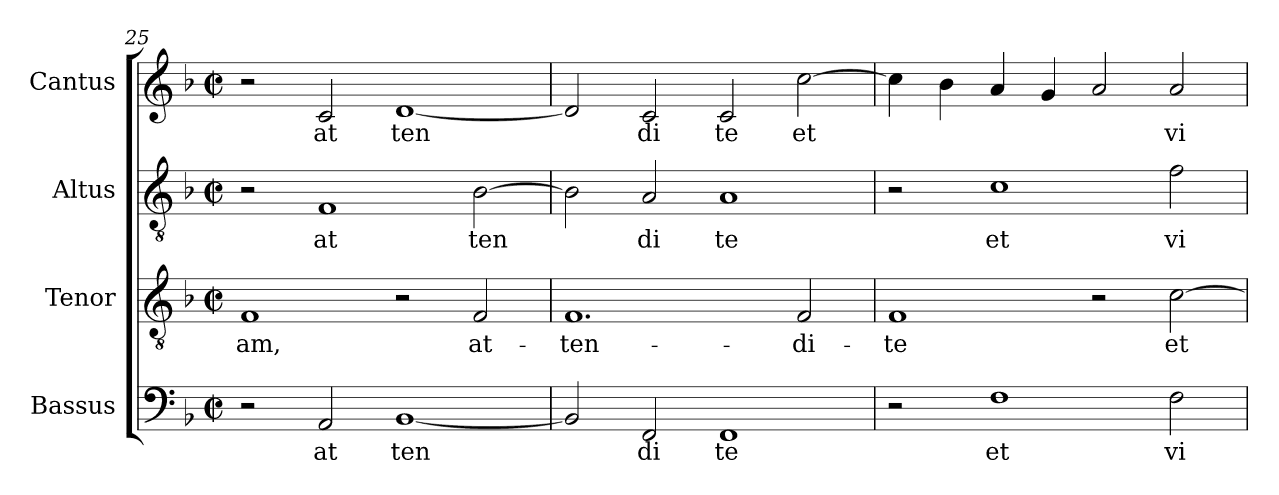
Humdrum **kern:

**kern	**text	**kern	**text	**kern	**text	**kern	**text
*part4	*part4	*part3	*part3	*part2	*part2	*part1	*part1
*staff4	*staff4	*staff3	*staff3	*staff2	*staff2	*staff1	*staff1
*I"Bassus	*	*I"Tenor	*	*I"Altus	*	*I"Cantus	*
*clefF4	*	*clefGv2	*	*clefGv2	*	*clefG2	*
*k[b-]	*	*k[b-]	*	*k[b-]	*	*k[b-]	*
*F:	*	*F:	*	*F:	*	*F:	*
*M2/2	*	*M2/2	*	*M2/2	*	*M2/2	*
*met(c|)	*	*met(c|)	*	*met(c|)	*	*met(c|)	*
=25	=25	=25	=25	=25	=25	=25	=25
!	!	!	!LO:LY:b:cj	!	!	!	!
2r	.	1F	-am,	2r	.	2r	.
!	!LO:LY:b:cj	!	!	!	!LO:LY:b:cj	!	!LO:LY:b:cj
2AA/	at	.	.	1F	at	2c/	at
!	!LO:LY:b:cj	!	!	!	!	!	!LO:LY:b:cj
[<1BB-	ten	2r	.	.	.	[<1d	ten
!	!	!	!LO:LY:b:cj	!	!LO:LY:b	!	!
.	.	2F/	at-	[>2B-\	ten	.	.
=26	=26	=26	=26	=26	=26	=26	=26
!	!	!	!LO:LY:b:cj	!	!	!	!
2BB-/]	.	1.F	-ten-	2B-\]	.	2d/]	.
!	!LO:LY:b:cj	!	!	!	!LO:LY:b:cj	!	!LO:LY:b:cj
2FF/	di	.	.	2A/	di	2c/	di
!	!LO:LY:b:cj	!	!	!	!LO:LY:b:cj	!	!LO:LY:b:cj
1FF	te	.	.	1A	te	2c/	te
!	!	!	!LO:LY:b:cj	!	!	!	!LO:LY:b:cj
.	.	2F/	-di-	.	.	[>2cc\	et
=27	=27	=27	=27	=27	=27	=27	=27
!	!	!	!LO:LY:b:cj	!	!	!	!
2r	.	1F	-te	2r	.	4cc\]	.
.	.	.	.	.	.	4b-\	.
!	!LO:LY:b:cj	!	!	!	!LO:LY:b:cj	!	!
1F	et	.	.	1c	et	4a/	.
.	.	.	.	.	.	4g/	.
.	.	2r	.	.	.	2a/	.
!	!LO:LY:b:cj	!	!LO:LY:b:cj	!	!LO:LY:b:cj	!	!LO:LY:b:cj
2F\	vi	[>2c\	et	2f\	vi	2a/	vi
=	=	=	=	=	=	=	=
*-	*-	*-	*-	*-	*-	*-	*-
